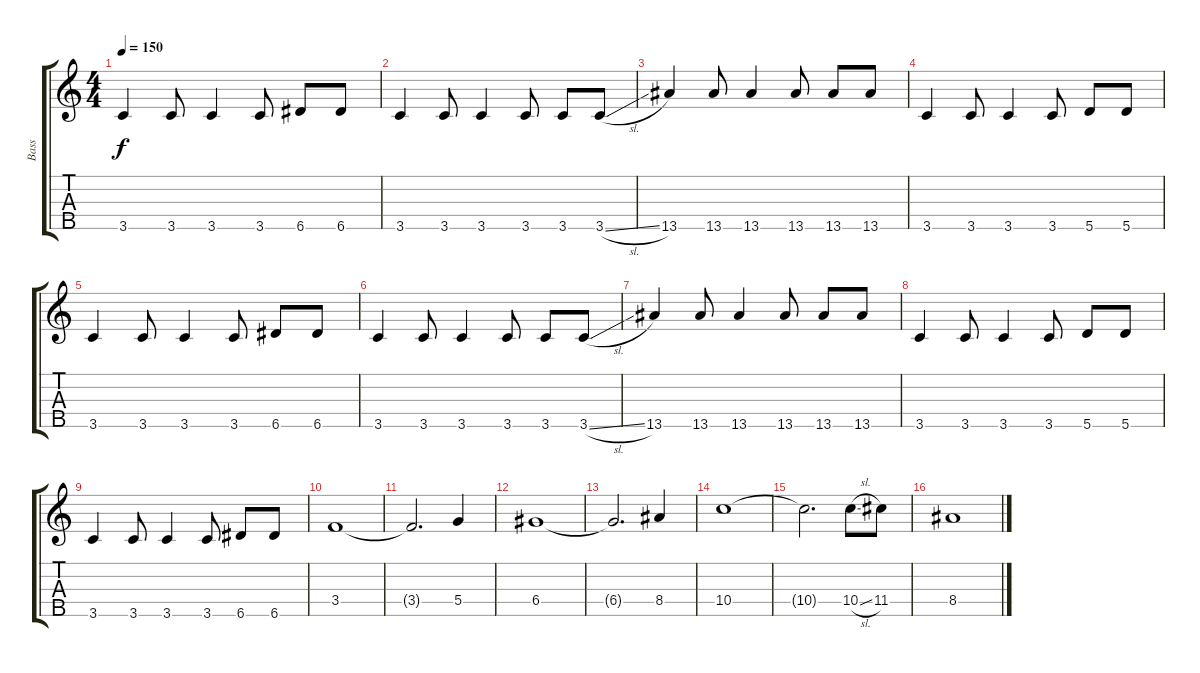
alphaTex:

\track ("Bass " "Bass ") {instrument electricbassfinger}
\staff {score tabs}
\tuning (E4 B3 G3 D3 A2) {hide}
\ts (4 4)
\tempo 150
\clef g2
\ks c
3.5.4{dy f} 3.5.8 3.5.4 3.5.8 6.5.8 6.5.8 |
3.5.4 3.5.8 3.5.4 3.5.8 3.5.8 3.5{sl}.8 |
13.5.4 13.5.8 13.5.4 13.5.8 13.5.8 13.5.8 |
3.5.4 3.5.8 3.5.4 3.5.8 5.5.8 5.5.8 |
3.5.4 3.5.8 3.5.4 3.5.8 6.5.8 6.5.8 |
3.5.4 3.5.8 3.5.4 3.5.8 3.5.8 3.5{sl}.8 |
13.5.4 13.5.8 13.5.4 13.5.8 13.5.8 13.5.8 |
3.5.4 3.5.8 3.5.4 3.5.8 5.5.8 5.5.8 |
3.5.4 3.5.8 3.5.4 3.5.8 6.5.8 6.5.8 |
3.4.1 |
3.4{t}.2{d} 5.4.4 |
6.4.1 |
6.4{t}.2{d} 8.4.4 |
10.4.1 |
10.4{t}.2{d} 10.4{sl}.8 11.4.8 |
8.4.1
